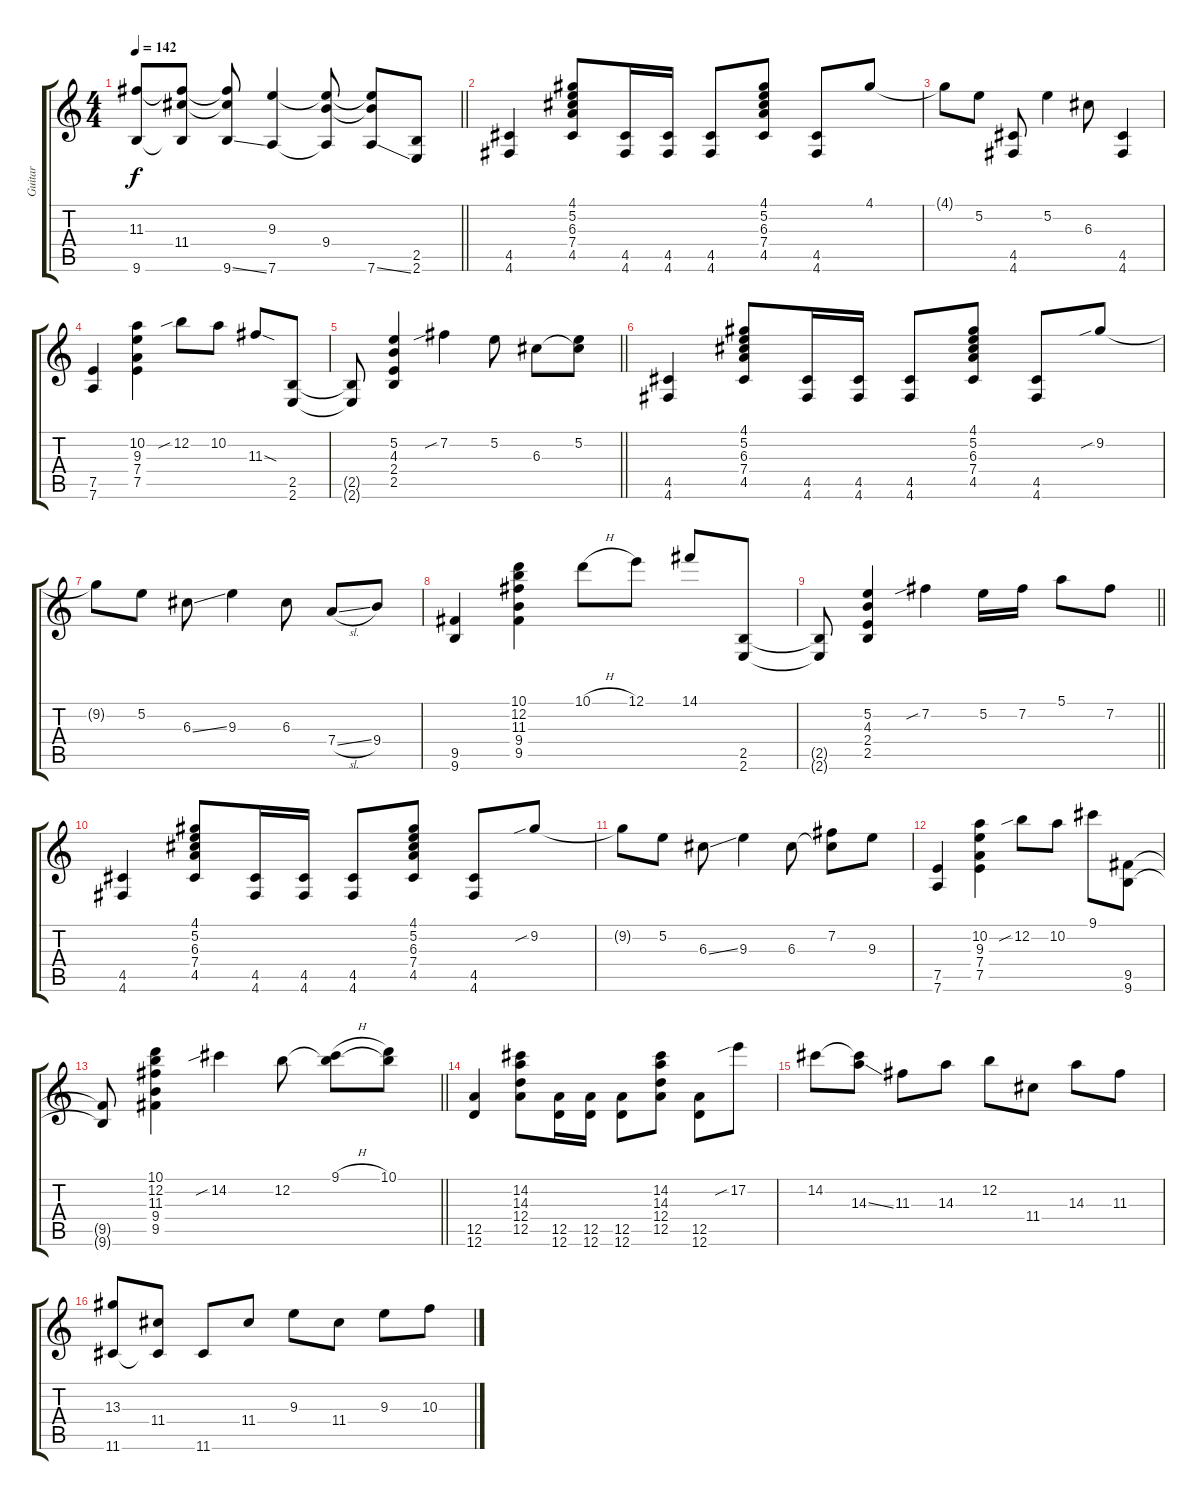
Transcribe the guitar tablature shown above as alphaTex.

\track ("Guitar" "Guitar") {instrument distortionguitar}
\staff {score tabs}
\tuning (E4 B3 G3 D3 A2 D2) {hide}
\ts (4 4)
\tempo 142
\clef g2
\barLineRight lightlight
\ks c
(11.3{t} 9.6{t}).8{dy f} (11.3{t} 11.4 9.6{t}).8 (11.3{t} 11.4{t} 9.6{ss}).8 (9.3 7.6).4 (9.3{t} 9.4 7.6{t}).8 (9.3{t} 9.4{t} 7.6{ss}).8 (2.5 2.6).8 |
(4.5 4.6).4 (4.1 5.2 6.3 7.4 4.5).8 (4.5 4.6).16 (4.5 4.6).16 (4.5 4.6).8 (4.1 5.2 6.3 7.4 4.5).8 (4.5 4.6).8 4.1.8 |
4.1{t}.8 5.2.8 (4.5 4.6).8 5.2.4 6.3.8 (4.5 4.6).4 |
(7.5 7.6).4 (10.2 9.3 7.4 7.5).4 12.2{sib}.8 10.2.8 11.3{sod}.8 (2.5 2.6).8 |
\barLineRight lightlight
(2.5{t} 2.6{t}).8 (5.2 4.3 2.4 2.5).4 7.2{sib}.4 5.2.8 6.3.8 (5.2 6.3{t}).8 |
(4.5 4.6).4 (4.1 5.2 6.3 7.4 4.5).8 (4.5 4.6).16 (4.5 4.6).16 (4.5 4.6).8 (4.1 5.2 6.3 7.4 4.5).8 (4.5 4.6).8 9.2{sib}.8 |
9.2{t}.8 5.2.8 6.3{ss}.8 9.3.4 6.3.8 7.4{sl}.8 9.4.8 |
(9.5 9.6).4 (10.1 12.2 11.3 9.4 9.5).4 10.1{h}.8 12.1.8 14.1.8 (2.5 2.6).8 |
\barLineRight lightlight
(2.5{t} 2.6{t}).8 (5.2 4.3 2.4 2.5).4 7.2{sib}.4 5.2.16 7.2.16 5.1.8 7.2.8 |
(4.5 4.6).4 (4.1 5.2 6.3 7.4 4.5).8 (4.5 4.6).16 (4.5 4.6).16 (4.5 4.6).8 (4.1 5.2 6.3 7.4 4.5).8 (4.5 4.6).8 9.2{sib}.8 |
9.2{t}.8 5.2.8 6.3{ss}.8 9.3.4 6.3.8 (7.2 6.3{t}).8 9.3.8 |
(7.5 7.6).4 (10.2 9.3 7.4 7.5).4 12.2{sib}.8 10.2.8 9.1.8 (9.5 9.6).8 |
\barLineRight lightlight
(9.5{t} 9.6{t}).8 (10.1 12.2 11.3 9.4 9.5).4 14.2{sib}.4 12.2.8 (9.1{h} 12.2{t}).8 (10.1 12.2{t}).8 |
(12.5 12.6).4 (14.2 14.3 12.4 12.5).8 (12.5 12.6).16 (12.5 12.6).16 (12.5 12.6).8 (14.2 14.3 12.4 12.5).8 (12.5 12.6).8 17.2{sib}.8 |
14.2.8 (14.2{t} 14.3{ss}).8 11.3.8 14.3.8 12.2.8 11.4.8 14.3.8 11.3.8 |
(13.3 11.6).8 (11.4 11.6{t}).8 11.6.8 11.4.8 9.3.8 11.4.8 9.3.8 10.3.8
